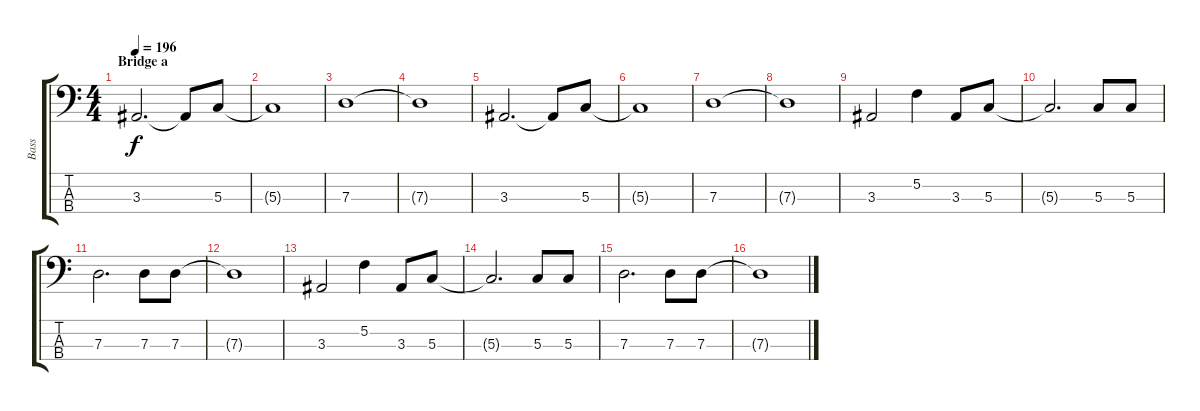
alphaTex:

\track ("Bass" "Bass") {instrument electricbassfinger}
\staff {score tabs}
\tuning (F2 C2 G1 D1) {hide}
\ts (4 4)
\section ("" "Bridge a")
\tempo 196
\clef f4
\ks c
3.3.2{d dy f} 3.3{t}.8 5.3.8 |
5.3{t}.1 |
7.3.1 |
7.3{t}.1 |
3.3.2{d} 3.3{t}.8 5.3.8 |
5.3{t}.1 |
7.3.1 |
7.3{t}.1 |
3.3.2 5.2.4 3.3.8 5.3.8 |
5.3{t}.2{d} 5.3.8 5.3.8 |
7.3.2{d} 7.3.8 7.3.8 |
7.3{t}.1 |
3.3.2 5.2.4 3.3.8 5.3.8 |
5.3{t}.2{d} 5.3.8 5.3.8 |
7.3.2{d} 7.3.8 7.3.8 |
7.3{t}.1
